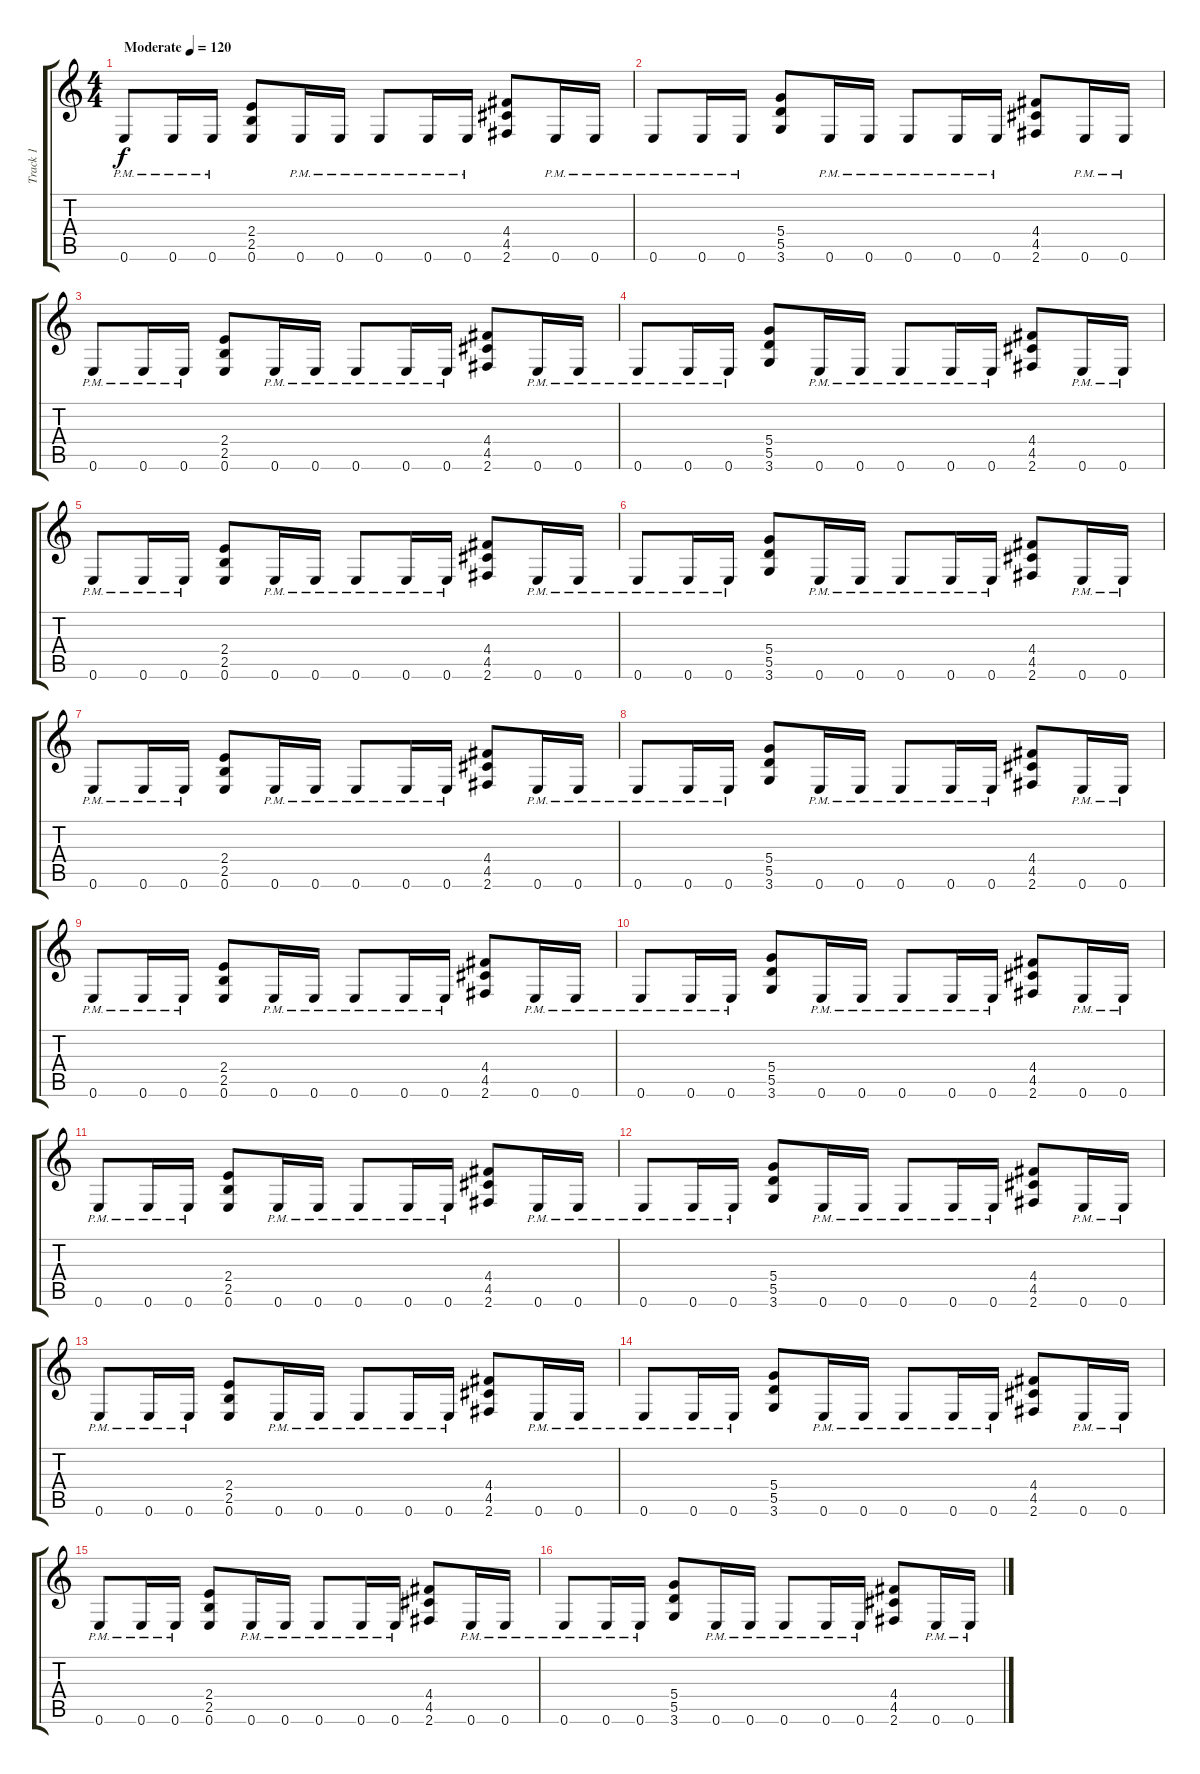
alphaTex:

\track ("Track 1" "Track 1") {instrument distortionguitar}
\staff {score tabs}
\tuning (E4 B3 G3 D3 A2 E2) {hide}
\ts (4 4)
\tempo (120 "Moderate")
\clef g2
\ks c
0.6{pm}.8{dy f instrument distortionguitar} 0.6{pm}.16 0.6{pm}.16 (2.4 2.5 0.6).8 0.6{pm}.16 0.6{pm}.16 0.6{pm}.8 0.6{pm}.16 0.6{pm}.16 (4.4 4.5 2.6).8 0.6{pm}.16 0.6{pm}.16 |
0.6{pm}.8 0.6{pm}.16 0.6{pm}.16 (5.4 5.5 3.6).8 0.6{pm}.16 0.6{pm}.16 0.6{pm}.8 0.6{pm}.16 0.6{pm}.16 (4.4 4.5 2.6).8 0.6{pm}.16 0.6{pm}.16 |
0.6{pm}.8 0.6{pm}.16 0.6{pm}.16 (2.4 2.5 0.6).8 0.6{pm}.16 0.6{pm}.16 0.6{pm}.8 0.6{pm}.16 0.6{pm}.16 (4.4 4.5 2.6).8 0.6{pm}.16 0.6{pm}.16 |
0.6{pm}.8 0.6{pm}.16 0.6{pm}.16 (5.4 5.5 3.6).8 0.6{pm}.16 0.6{pm}.16 0.6{pm}.8 0.6{pm}.16 0.6{pm}.16 (4.4 4.5 2.6).8 0.6{pm}.16 0.6{pm}.16 |
0.6{pm}.8 0.6{pm}.16 0.6{pm}.16 (2.4 2.5 0.6).8 0.6{pm}.16 0.6{pm}.16 0.6{pm}.8 0.6{pm}.16 0.6{pm}.16 (4.4 4.5 2.6).8 0.6{pm}.16 0.6{pm}.16 |
0.6{pm}.8 0.6{pm}.16 0.6{pm}.16 (5.4 5.5 3.6).8 0.6{pm}.16 0.6{pm}.16 0.6{pm}.8 0.6{pm}.16 0.6{pm}.16 (4.4 4.5 2.6).8 0.6{pm}.16 0.6{pm}.16 |
0.6{pm}.8 0.6{pm}.16 0.6{pm}.16 (2.4 2.5 0.6).8 0.6{pm}.16 0.6{pm}.16 0.6{pm}.8 0.6{pm}.16 0.6{pm}.16 (4.4 4.5 2.6).8 0.6{pm}.16 0.6{pm}.16 |
0.6{pm}.8 0.6{pm}.16 0.6{pm}.16 (5.4 5.5 3.6).8 0.6{pm}.16 0.6{pm}.16 0.6{pm}.8 0.6{pm}.16 0.6{pm}.16 (4.4 4.5 2.6).8 0.6{pm}.16 0.6{pm}.16 |
0.6{pm}.8 0.6{pm}.16 0.6{pm}.16 (2.4 2.5 0.6).8 0.6{pm}.16 0.6{pm}.16 0.6{pm}.8 0.6{pm}.16 0.6{pm}.16 (4.4 4.5 2.6).8 0.6{pm}.16 0.6{pm}.16 |
0.6{pm}.8 0.6{pm}.16 0.6{pm}.16 (5.4 5.5 3.6).8 0.6{pm}.16 0.6{pm}.16 0.6{pm}.8 0.6{pm}.16 0.6{pm}.16 (4.4 4.5 2.6).8 0.6{pm}.16 0.6{pm}.16 |
0.6{pm}.8 0.6{pm}.16 0.6{pm}.16 (2.4 2.5 0.6).8 0.6{pm}.16 0.6{pm}.16 0.6{pm}.8 0.6{pm}.16 0.6{pm}.16 (4.4 4.5 2.6).8 0.6{pm}.16 0.6{pm}.16 |
0.6{pm}.8 0.6{pm}.16 0.6{pm}.16 (5.4 5.5 3.6).8 0.6{pm}.16 0.6{pm}.16 0.6{pm}.8 0.6{pm}.16 0.6{pm}.16 (4.4 4.5 2.6).8 0.6{pm}.16 0.6{pm}.16 |
0.6{pm}.8 0.6{pm}.16 0.6{pm}.16 (2.4 2.5 0.6).8 0.6{pm}.16 0.6{pm}.16 0.6{pm}.8 0.6{pm}.16 0.6{pm}.16 (4.4 4.5 2.6).8 0.6{pm}.16 0.6{pm}.16 |
0.6{pm}.8 0.6{pm}.16 0.6{pm}.16 (5.4 5.5 3.6).8 0.6{pm}.16 0.6{pm}.16 0.6{pm}.8 0.6{pm}.16 0.6{pm}.16 (4.4 4.5 2.6).8 0.6{pm}.16 0.6{pm}.16 |
0.6{pm}.8 0.6{pm}.16 0.6{pm}.16 (2.4 2.5 0.6).8 0.6{pm}.16 0.6{pm}.16 0.6{pm}.8 0.6{pm}.16 0.6{pm}.16 (4.4 4.5 2.6).8 0.6{pm}.16 0.6{pm}.16 |
0.6{pm}.8 0.6{pm}.16 0.6{pm}.16 (5.4 5.5 3.6).8 0.6{pm}.16 0.6{pm}.16 0.6{pm}.8 0.6{pm}.16 0.6{pm}.16 (4.4 4.5 2.6).8 0.6{pm}.16 0.6{pm}.16
